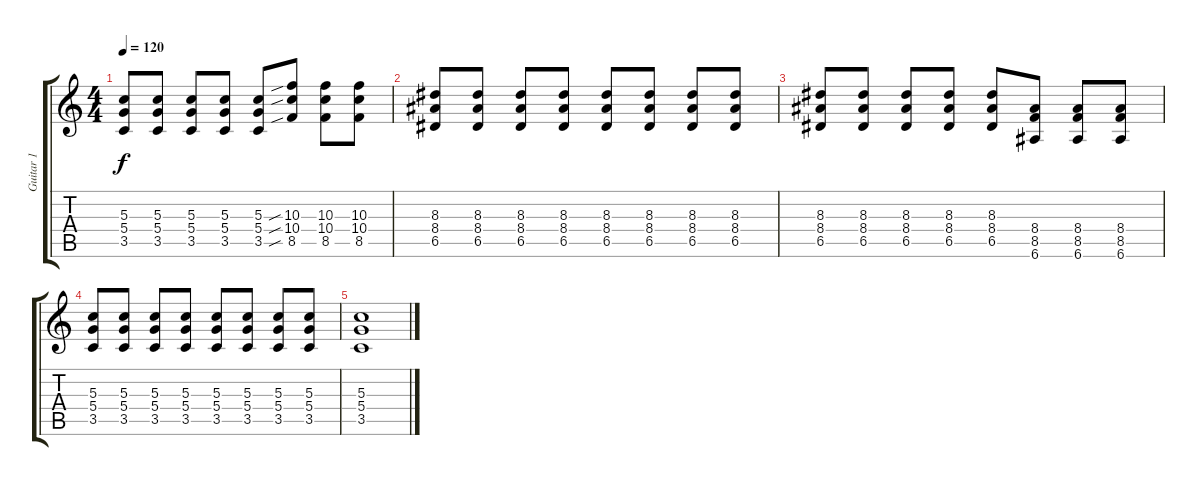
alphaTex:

\track ("Guitar 1" "Guitar 1") {instrument acousticguitarsteel}
\staff {score tabs}
\tuning (E4 B3 G3 D3 A2 E2) {hide}
\ts (4 4)
\tempo 120
\clef g2
\ks c
(5.3 5.4 3.5).8{dy f} (5.3 5.4 3.5).8 (5.3 5.4 3.5).8 (5.3 5.4 3.5).8 (5.3 5.4 3.5).8 (10.3{sib} 10.4{sib} 8.5{sib}).8 (10.3 10.4 8.5).8 (10.3 10.4 8.5).8 |
(8.3 8.4 6.5).8 (8.3 8.4 6.5).8 (8.3 8.4 6.5).8 (8.3 8.4 6.5).8 (8.3 8.4 6.5).8 (8.3 8.4 6.5).8 (8.3 8.4 6.5).8 (8.3 8.4 6.5).8 |
(8.3 8.4 6.5).8 (8.3 8.4 6.5).8 (8.3 8.4 6.5).8 (8.3 8.4 6.5).8 (8.3 8.4 6.5).8 (8.4 8.5 6.6).8 (8.4 8.5 6.6).8 (8.4 8.5 6.6).8 |
(5.3 5.4 3.5).8 (5.3 5.4 3.5).8 (5.3 5.4 3.5).8 (5.3 5.4 3.5).8 (5.3 5.4 3.5).8 (5.3 5.4 3.5).8 (5.3 5.4 3.5).8 (5.3 5.4 3.5).8 |
(5.3 5.4 3.5).1
